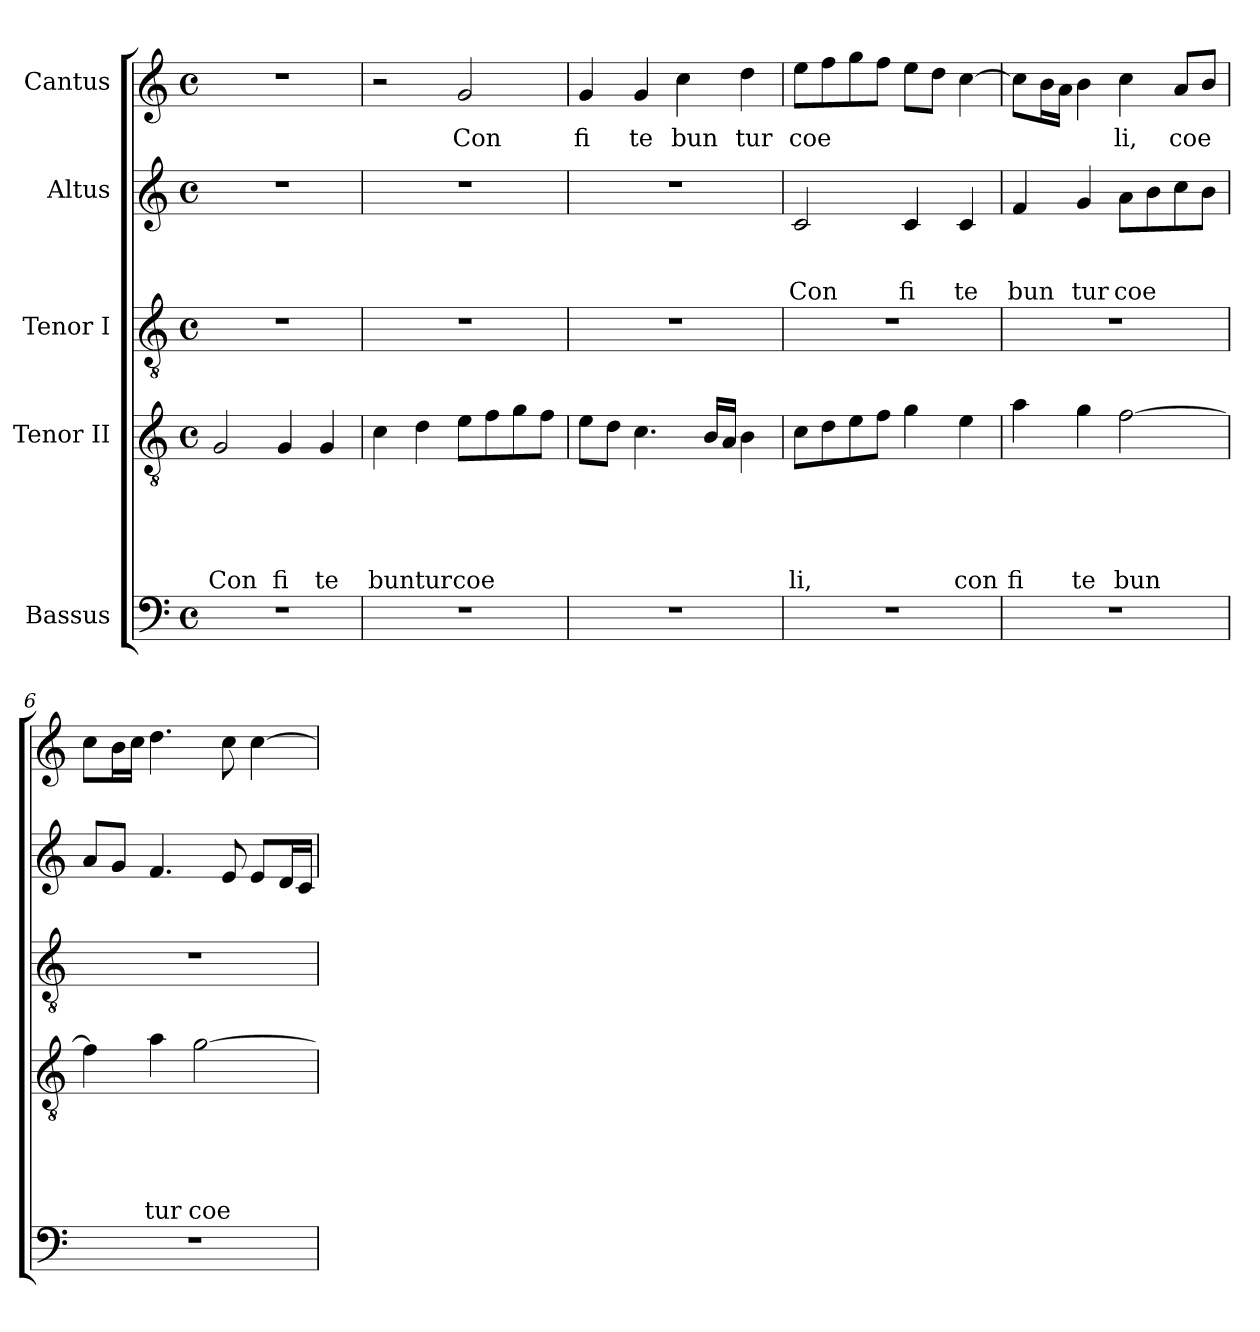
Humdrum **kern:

**kern	**kern	**text	**text	**text	**text	**text	**kern	**kern	**text	**text	**text	**kern	**text
*part5	*part4	*part4	*part4	*part4	*part4	*part4	*part3	*part2	*part2	*part2	*part2	*part1	*part1
*staff5	*staff4	*staff4	*staff4	*staff4	*staff4	*staff4	*staff3	*staff2	*staff2	*staff2	*staff2	*staff1	*staff1
*I"Bassus	*I"Tenor II	*	*	*	*	*	*I"Tenor I	*I"Altus	*	*	*	*I"Cantus	*
*clefF4	*clefGv2	*	*	*	*	*	*clefGv2	*clefG2	*	*	*	*clefG2	*
*k[]	*k[]	*	*	*	*	*	*k[]	*k[]	*	*	*	*k[]	*
*C:	*C:	*	*	*	*	*	*C:	*C:	*	*	*	*C:	*
*M4/4	*M4/4	*	*	*	*	*	*M4/4	*M4/4	*	*	*	*M4/4	*
*met(c)	*met(c)	*	*	*	*	*	*met(c)	*met(c)	*	*	*	*met(c)	*
=1	=1	=1	=1	=1	=1	=1	=1	=1	=1	=1	=1	=1	=1
!	!	!	!	!	!	!LO:LY:b	!	!	!	!	!	!	!
1r	2G/	.	.	.	.	Con	1r	1r	.	.	.	1r	.
!	!	!	!	!	!	!LO:LY:b	!	!	!	!	!	!	!
.	4G/	.	.	.	.	fi	.	.	.	.	.	.	.
!	!	!	!	!	!	!LO:LY:b	!	!	!	!	!	!	!
.	4G/	.	.	.	.	te	.	.	.	.	.	.	.
=2	=2	=2	=2	=2	=2	=2	=2	=2	=2	=2	=2	=2	=2
!	!	!	!	!	!	!LO:LY:b	!	!	!	!	!	!	!
1r	4c\	.	.	.	.	buntur	1r	1r	.	.	.	2r	.
.	4d\	.	.	.	.	.	.	.	.	.	.	.	.
!	!	!	!	!	!	!LO:LY:b	!	!	!	!	!	!	!LO:LY:b
.	8e\L	.	.	.	.	coe	.	.	.	.	.	2g/	Con
.	8f\	.	.	.	.	.	.	.	.	.	.	.	.
.	8g\	.	.	.	.	.	.	.	.	.	.	.	.
.	8f\J	.	.	.	.	.	.	.	.	.	.	.	.
=3	=3	=3	=3	=3	=3	=3	=3	=3	=3	=3	=3	=3	=3
!	!	!	!	!	!	!	!	!	!	!	!	!	!LO:LY:b
1r	8e\L	.	.	.	.	.	1r	1r	.	.	.	4g/	fi
.	8d\J	.	.	.	.	.	.	.	.	.	.	.	.
!	!	!	!	!	!	!	!	!	!	!	!	!	!LO:LY:b
.	4.c\	.	.	.	.	.	.	.	.	.	.	4g/	te
!	!	!	!	!	!	!	!	!	!	!	!	!	!LO:LY:b
.	.	.	.	.	.	.	.	.	.	.	.	4cc\	bun
.	16B/LL	.	.	.	.	.	.	.	.	.	.	.	.
.	16A/JJ	.	.	.	.	.	.	.	.	.	.	.	.
!	!	!	!	!	!	!	!	!	!	!	!	!	!LO:LY:b
.	4B\	.	.	.	.	.	.	.	.	.	.	4dd\	tur
=4	=4	=4	=4	=4	=4	=4	=4	=4	=4	=4	=4	=4	=4
!	!	!	!	!	!	!LO:LY:b	!	!	!	!	!LO:LY:b	!	!LO:LY:b
1r	8c\L	.	.	.	.	li,	1r	2c/	.	.	Con	8ee\L	coe
.	8d\	.	.	.	.	.	.	.	.	.	.	8ff\	.
.	8e\	.	.	.	.	.	.	.	.	.	.	8gg\	.
.	8f\J	.	.	.	.	.	.	.	.	.	.	8ff\J	.
!	!	!	!	!	!	!	!	!	!	!	!LO:LY:b	!	!
.	4g\	.	.	.	.	.	.	4c/	.	.	fi	8ee\L	.
.	.	.	.	.	.	.	.	.	.	.	.	8dd\J	.
!	!	!	!	!	!	!LO:LY:b	!	!	!	!	!LO:LY:b	!	!
.	4e\	.	.	.	.	con	.	4c/	.	.	te	[>4cc\	.
=5	=5	=5	=5	=5	=5	=5	=5	=5	=5	=5	=5	=5	=5
!	!	!	!	!	!	!LO:LY:b	!	!	!	!	!LO:LY:b	!	!
1r	4a\	.	.	.	.	fi	1r	4f/	.	.	bun	8cc\L]	.
.	.	.	.	.	.	.	.	.	.	.	.	16b\L	.
.	.	.	.	.	.	.	.	.	.	.	.	16a\JJ	.
!	!	!	!	!	!	!LO:LY:b	!	!	!	!	!LO:LY:b	!	!
.	4g\	.	.	.	.	te	.	4g/	.	.	tur	4b\	.
!	!	!	!	!	!	!LO:LY:b	!	!	!	!	!LO:LY:b	!	!LO:LY:b
.	[<2f\	.	.	.	.	bun	.	8a\L	.	.	coe	4cc\	li,
.	.	.	.	.	.	.	.	8b\	.	.	.	.	.
!	!	!	!	!	!	!	!	!	!	!	!	!	!LO:LY:b
.	.	.	.	.	.	.	.	8cc\	.	.	.	8a/L	coe
.	.	.	.	.	.	.	.	8b\J	.	.	.	8b/J	.
!!LO:LB:g=z
=6	=6	=6	=6	=6	=6	=6	=6	=6	=6	=6	=6	=6	=6
1r	4f\]	.	.	.	.	.	1r	8a/L	.	.	.	8cc\L	.
.	.	.	.	.	.	.	.	8g/J	.	.	.	16b\L	.
.	.	.	.	.	.	.	.	.	.	.	.	16cc\JJ	.
!	!	!	!	!	!	!LO:LY:b	!	!	!	!	!	!	!
.	4a\	.	.	.	.	tur	.	4.f/	.	.	.	4.dd\	.
!	!	!	!	!	!	!LO:LY:b	!	!	!	!	!	!	!
.	[>2g\	.	.	.	.	coe	.	.	.	.	.	.	.
.	.	.	.	.	.	.	.	8e/	.	.	.	8cc\	.
.	.	.	.	.	.	.	.	8e/L	.	.	.	[>4cc\	.
.	.	.	.	.	.	.	.	16d/L	.	.	.	.	.
.	.	.	.	.	.	.	.	16c/JJ	.	.	.	.	.
=	=	=	=	=	=	=	=	=	=	=	=	=	=
*-	*-	*-	*-	*-	*-	*-	*-	*-	*-	*-	*-	*-	*-
